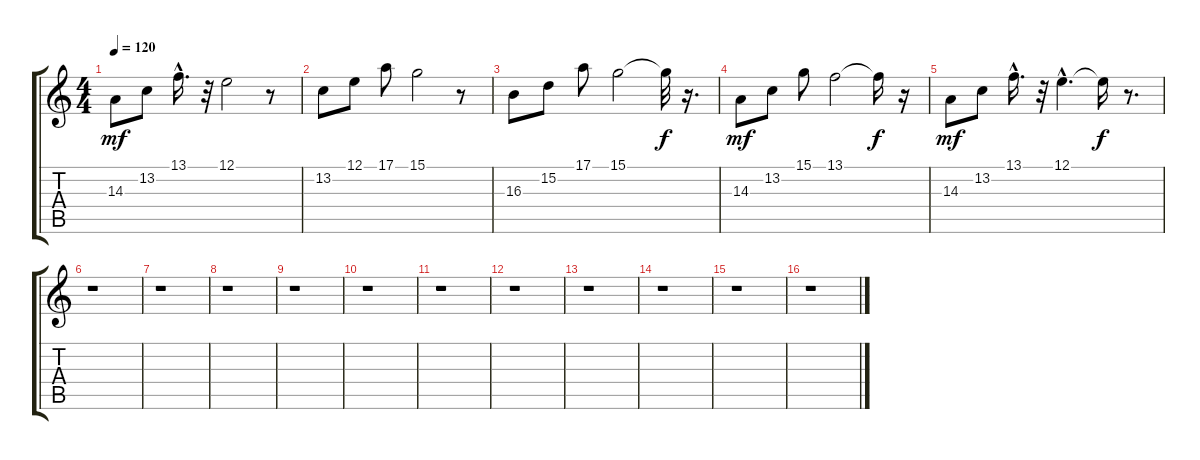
\track "" {instrument ocarina}
\staff {score tabs}
\tuning (E4 B3 G3 D3 A2 E2) {hide}
\ts (4 4)
\tempo 120
\clef g2
\ks c
14.3.8{dy mf} 13.2.8 13.1{hac}.16{d} r.32 12.1.2 r.8 |
13.2.8 12.1.8 17.1.8 15.1.2 r.8 |
16.3.8 15.2.8 17.1.8 15.1.2 15.1{t}.32{dy f} r.16{d} |
14.3.8{dy mf} 13.2.8 15.1.8 13.1.2 13.1{t}.16{dy f} r.16 |
14.3.8{dy mf} 13.2.8 13.1{hac}.16{d} r.32 12.1{hac}.4{d} 12.1{t}.16{dy f} r.8{d} |
r.1 |
r.1 |
r.1 |
r.1 |
r.1 |
r.1 |
r.1 |
r.1 |
r.1 |
r.1 |
r.1
